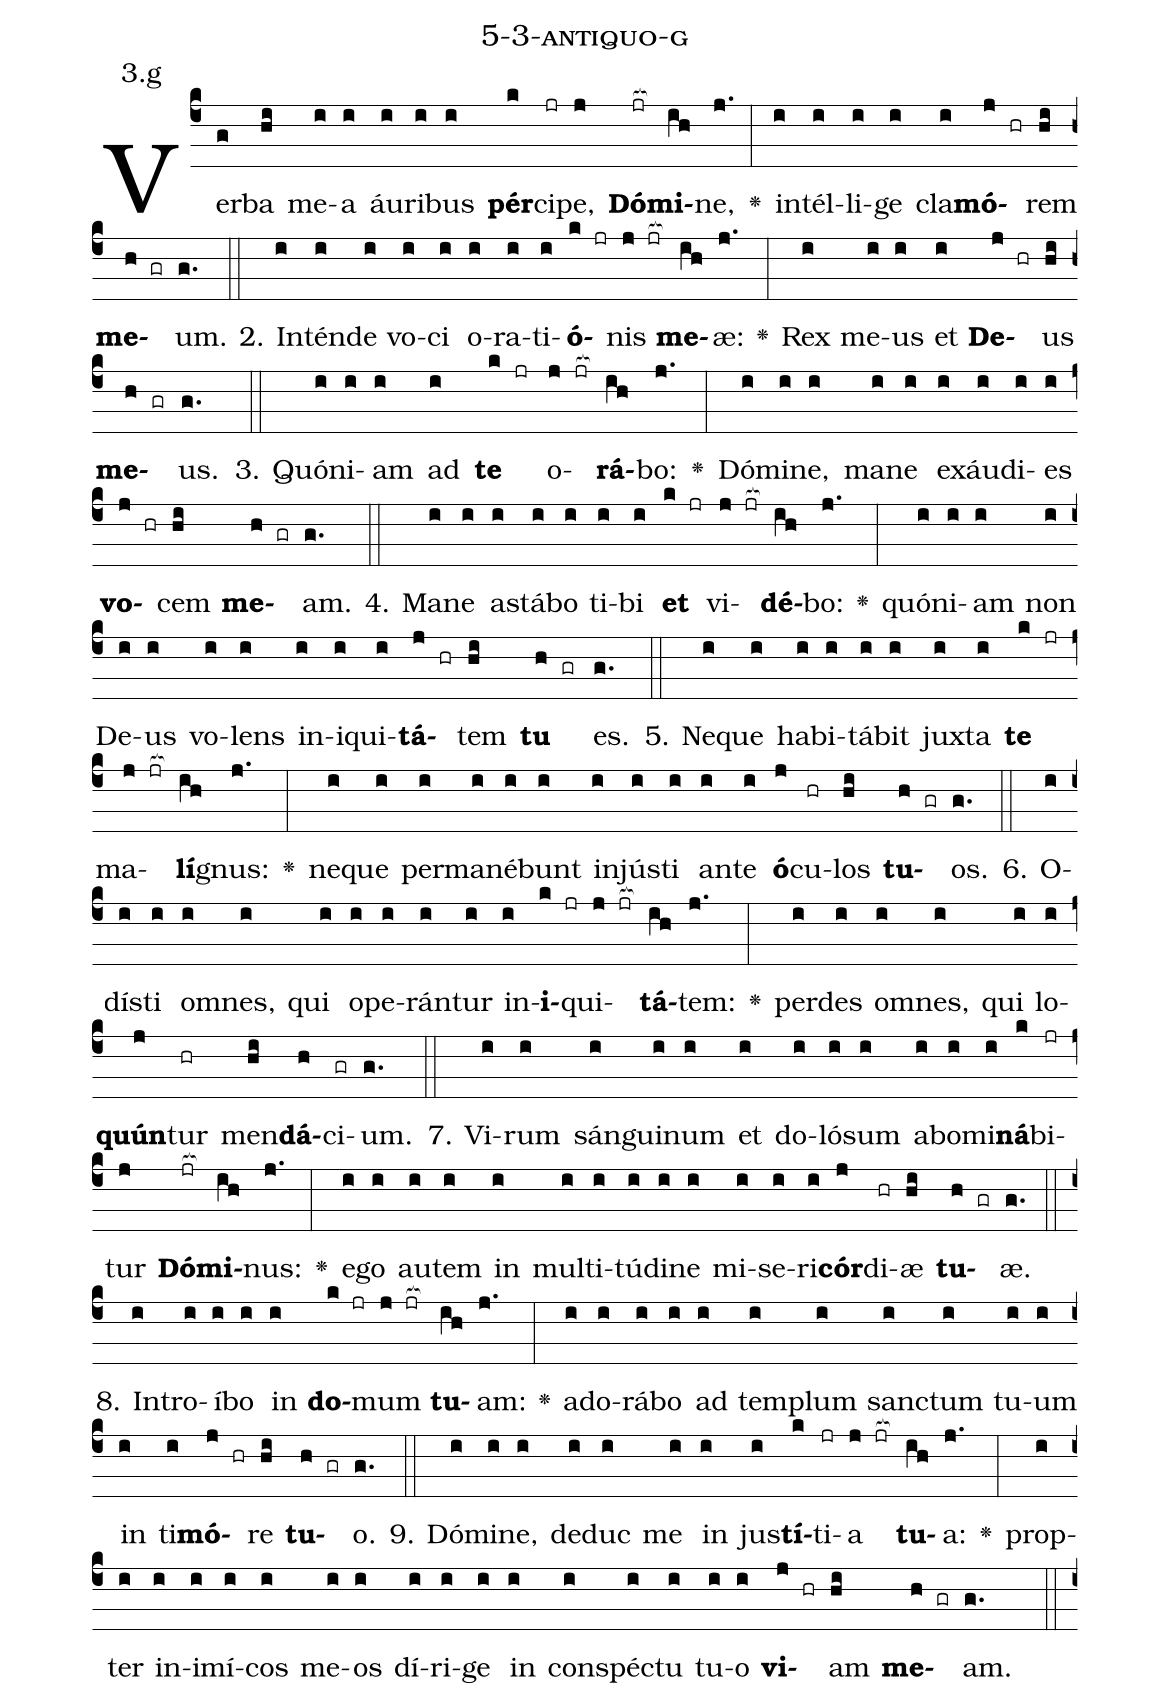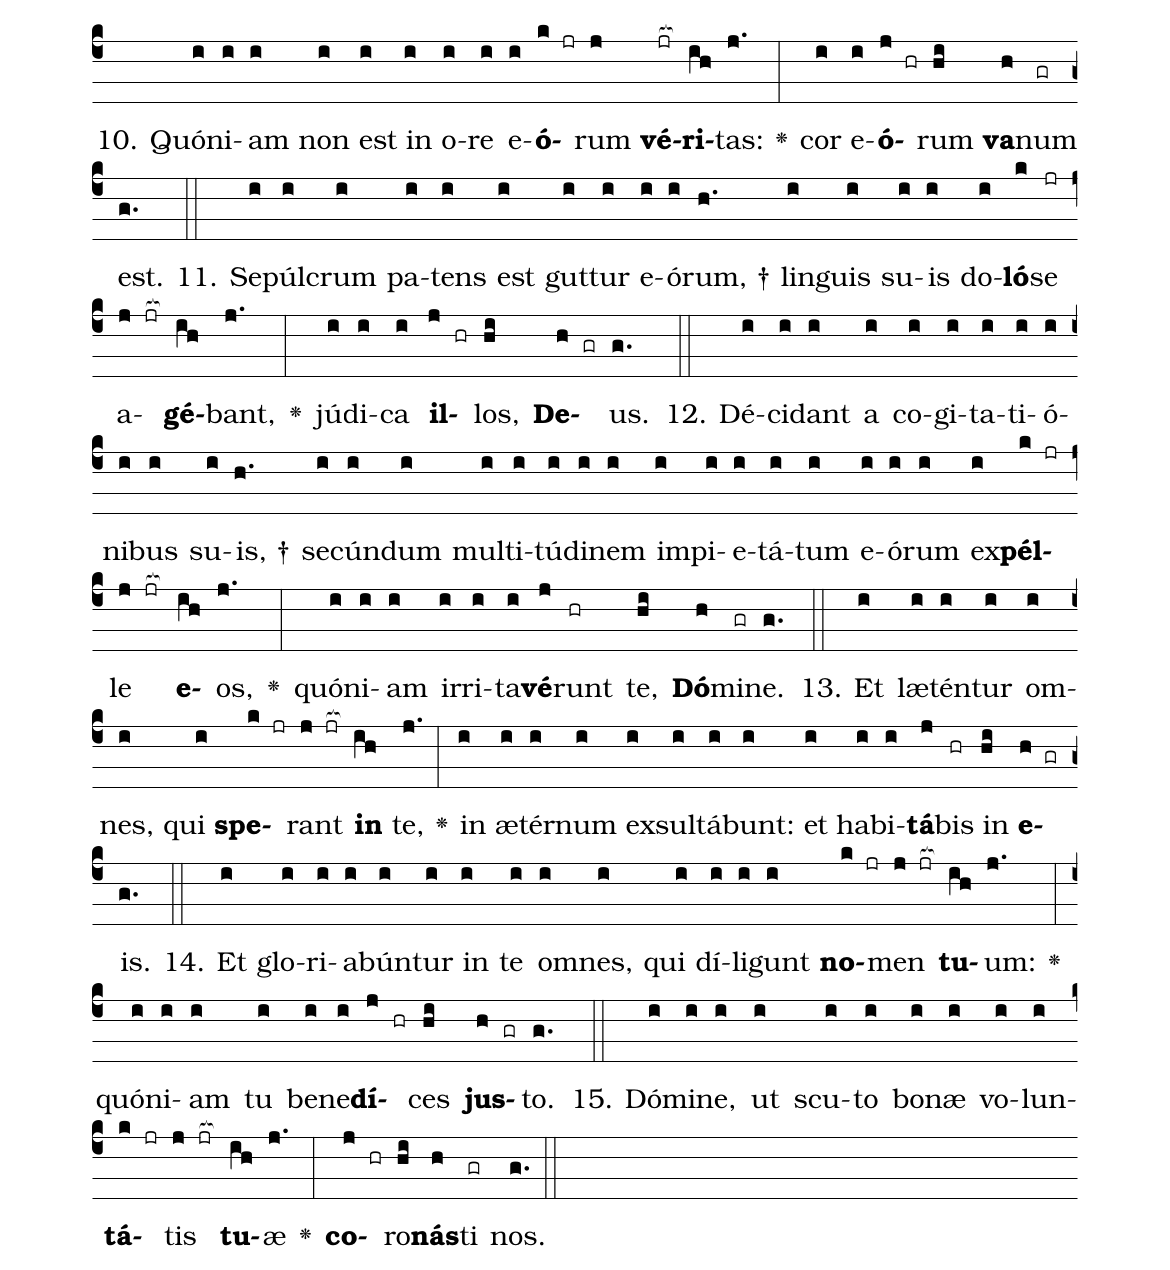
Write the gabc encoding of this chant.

name: 5-3-antiquo-g;
annotation: 3.g;
%%
(c4)Ver(g)ba(hi) me(i)a(i) áu(i)ri(i)bus(i) <b>pér</b>(k)ci(jr)pe,(j) <b>Dó</b>(jr[ocb:1{])<b>mi</b>(ih[ocb:0}])ne,(j.) <v>\greheightstar</v>(:) in(i)tél(i)li(i)ge(i) cla(i)<b>mó</b>(j hr)rem(hi) <b>me</b>(h gr)um.(g.) (::)
2. In(i)tén(i)de(i) vo(i)ci(i) o(i)ra(i)ti(i)<b>ó</b>(k jr)nis(j jr[ocb:1{]) <b>me</b>(ih[ocb:0}])æ:(j.) <v>\greheightstar</v>(:) Rex(i) me(i)us(i) et(i) <b>De</b>(j hr)us(hi) <b>me</b>(h gr)us.(g.) (::)
3. Quón(i)i(i)am(i) ad(i) <b>te</b>(k jr) o(j jr[ocb:1{])<b>rá</b>(ih[ocb:0}])bo:(j.) <v>\greheightstar</v>(:) Dó(i)mi(i)ne,(i) ma(i)ne(i) ex(i)áu(i)di(i)es(i) <b>vo</b>(j hr)cem(hi) <b>me</b>(h gr)am.(g.) (::)
4. Ma(i)ne(i) a(i)stá(i)bo(i) ti(i)bi(i) <b>et</b>(k jr) vi(j jr[ocb:1{])<b>dé</b>(ih[ocb:0}])bo:(j.) <v>\greheightstar</v>(:) quón(i)i(i)am(i) non(i) De(i)us(i) vo(i)lens(i) in(i)i(i)qui(i)<b>tá</b>(j hr)tem(hi) <b>tu</b>(h gr) es.(g.) (::)
5. Ne(i)que(i) ha(i)bi(i)tá(i)bit(i) jux(i)ta(i) <b>te</b>(k jr) ma(j jr[ocb:1{])<b>lí</b>(ih[ocb:0}])gnus:(j.) <v>\greheightstar</v>(:) ne(i)que(i) per(i)ma(i)né(i)bunt(i) in(i)jús(i)ti(i) an(i)te(i) <b>ó</b>(j)cu(hr)los(hi) <b>tu</b>(h gr)os.(g.) (::)
6. O(i)dís(i)ti(i) om(i)nes,(i) qui(i) o(i)pe(i)rán(i)tur(i) in(i)<b>i</b>(k jr)qui(j jr[ocb:1{])<b>tá</b>(ih[ocb:0}])tem:(j.) <v>\greheightstar</v>(:) per(i)des(i) om(i)nes,(i) qui(i) lo(i)<b>quún</b>(j)tur(hr) men(hi)<b>dá</b>(h)ci(gr)um.(g.) (::)
7. Vi(i)rum(i) sán(i)gui(i)num(i) et(i) do(i)ló(i)sum(i) ab(i)o(i)mi(i)<b>ná</b>(k)bi(jr)tur(j) <b>Dó</b>(jr[ocb:1{])<b>mi</b>(ih[ocb:0}])nus:(j.) <v>\greheightstar</v>(:) e(i)go(i) au(i)tem(i) in(i) mul(i)ti(i)tú(i)di(i)ne(i) mi(i)se(i)ri(i)<b>cór</b>(j)di(hr)æ(hi) <b>tu</b>(h gr)æ.(g.) (::)
8. In(i)tro(i)í(i)bo(i) in(i) <b>do</b>(k jr)mum(j jr[ocb:1{]) <b>tu</b>(ih[ocb:0}])am:(j.) <v>\greheightstar</v>(:) ad(i)o(i)rá(i)bo(i) ad(i) tem(i)plum(i) sanc(i)tum(i) tu(i)um(i) in(i) ti(i)<b>mó</b>(j hr)re(hi) <b>tu</b>(h gr)o.(g.) (::)
9. Dó(i)mi(i)ne,(i) de(i)duc(i) me(i) in(i) jus(i)<b>tí</b>(k)ti(jr)a(j jr[ocb:1{]) <b>tu</b>(ih[ocb:0}])a:(j.) <v>\greheightstar</v>(:) prop(i)ter(i) in(i)i(i)mí(i)cos(i) me(i)os(i) dí(i)ri(i)ge(i) in(i) con(i)spéc(i)tu(i) tu(i)o(i) <b>vi</b>(j hr)am(hi) <b>me</b>(h gr)am.(g.) (::)
10. Quón(i)i(i)am(i) non(i) est(i) in(i) o(i)re(i) e(i)<b>ó</b>(k jr)rum(j) <b>vé</b>(jr[ocb:1{])<b>ri</b>(ih[ocb:0}])tas:(j.) <v>\greheightstar</v>(:) cor(i) e(i)<b>ó</b>(j hr)rum(hi) <b>va</b>(h)num(gr) est.(g.) (::)
11. Se(i)púl(i)crum(i) pa(i)tens(i) est(i) gut(i)tur(i) e(i)ó(i)rum, †(h.) lin(i)guis(i) su(i)is(i) do(i)<b>ló</b>(k)se(jr) a(j jr[ocb:1{])<b>gé</b>(ih[ocb:0}])bant,(j.) <v>\greheightstar</v>(:) jú(i)di(i)ca(i) <b>il</b>(j hr)los,(hi) <b>De</b>(h gr)us.(g.) (::)
12. Dé(i)ci(i)dant(i) a(i) co(i)gi(i)ta(i)ti(i)ó(i)ni(i)bus(i) su(i)is, †(h.) se(i)cún(i)dum(i) mul(i)ti(i)tú(i)di(i)nem(i) im(i)pi(i)e(i)tá(i)tum(i) e(i)ó(i)rum(i) ex(i)<b>pél</b>(k jr)le(j jr[ocb:1{]) <b>e</b>(ih[ocb:0}])os,(j.) <v>\greheightstar</v>(:) quón(i)i(i)am(i) ir(i)ri(i)ta(i)<b>vé</b>(j)runt(hr) te,(hi) <b>Dó</b>(h)mi(gr)ne.(g.) (::)
13. Et(i) læ(i)tén(i)tur(i) om(i)nes,(i) qui(i) <b>spe</b>(k jr)rant(j jr[ocb:1{]) <b>in</b>(ih[ocb:0}]) te,(j.) <v>\greheightstar</v>(:) in(i) æ(i)tér(i)num(i) ex(i)sul(i)tá(i)bunt:(i) et(i) ha(i)bi(i)<b>tá</b>(j)bis(hr) in(hi) <b>e</b>(h gr)is.(g.) (::)
14. Et(i) glo(i)ri(i)a(i)bún(i)tur(i) in(i) te(i) om(i)nes,(i) qui(i) dí(i)li(i)gunt(i) <b>no</b>(k jr)men(j jr[ocb:1{]) <b>tu</b>(ih[ocb:0}])um:(j.) <v>\greheightstar</v>(:) quón(i)i(i)am(i) tu(i) be(i)ne(i)<b>dí</b>(j hr)ces(hi) <b>jus</b>(h gr)to.(g.) (::)
15. Dó(i)mi(i)ne,(i) ut(i) scu(i)to(i) bo(i)næ(i) vo(i)lun(i)<b>tá</b>(k jr)tis(j jr[ocb:1{]) <b>tu</b>(ih[ocb:0}])æ(j.) <v>\greheightstar</v>(:) <b>co</b>(j hr)ro(hi)<b>nás</b>(h)ti(gr) nos.(g.) (::)
